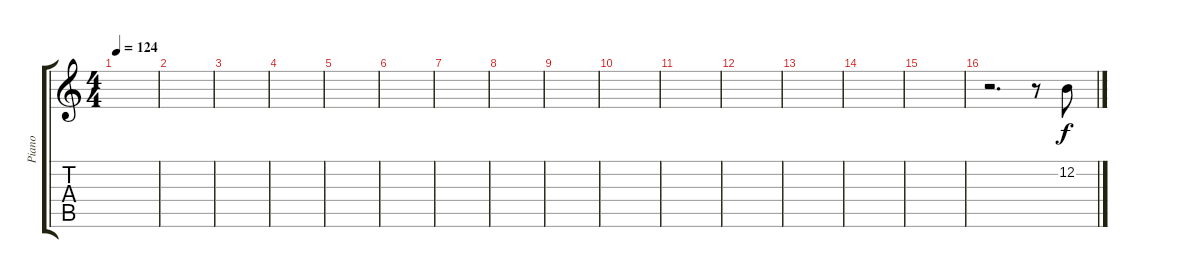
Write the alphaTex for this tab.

\track ("Piano" "Piano") {instrument electricgrandpiano}
\staff {score tabs}
\tuning (E4 B3 G3 D3 A2 E2) {hide}
\ts (4 4)
\tempo 124
\clef g2
\ks c
|
|
|
|
|
|
|
|
|
|
|
|
|
|
|
r.2{d} r.8 12.2.8
